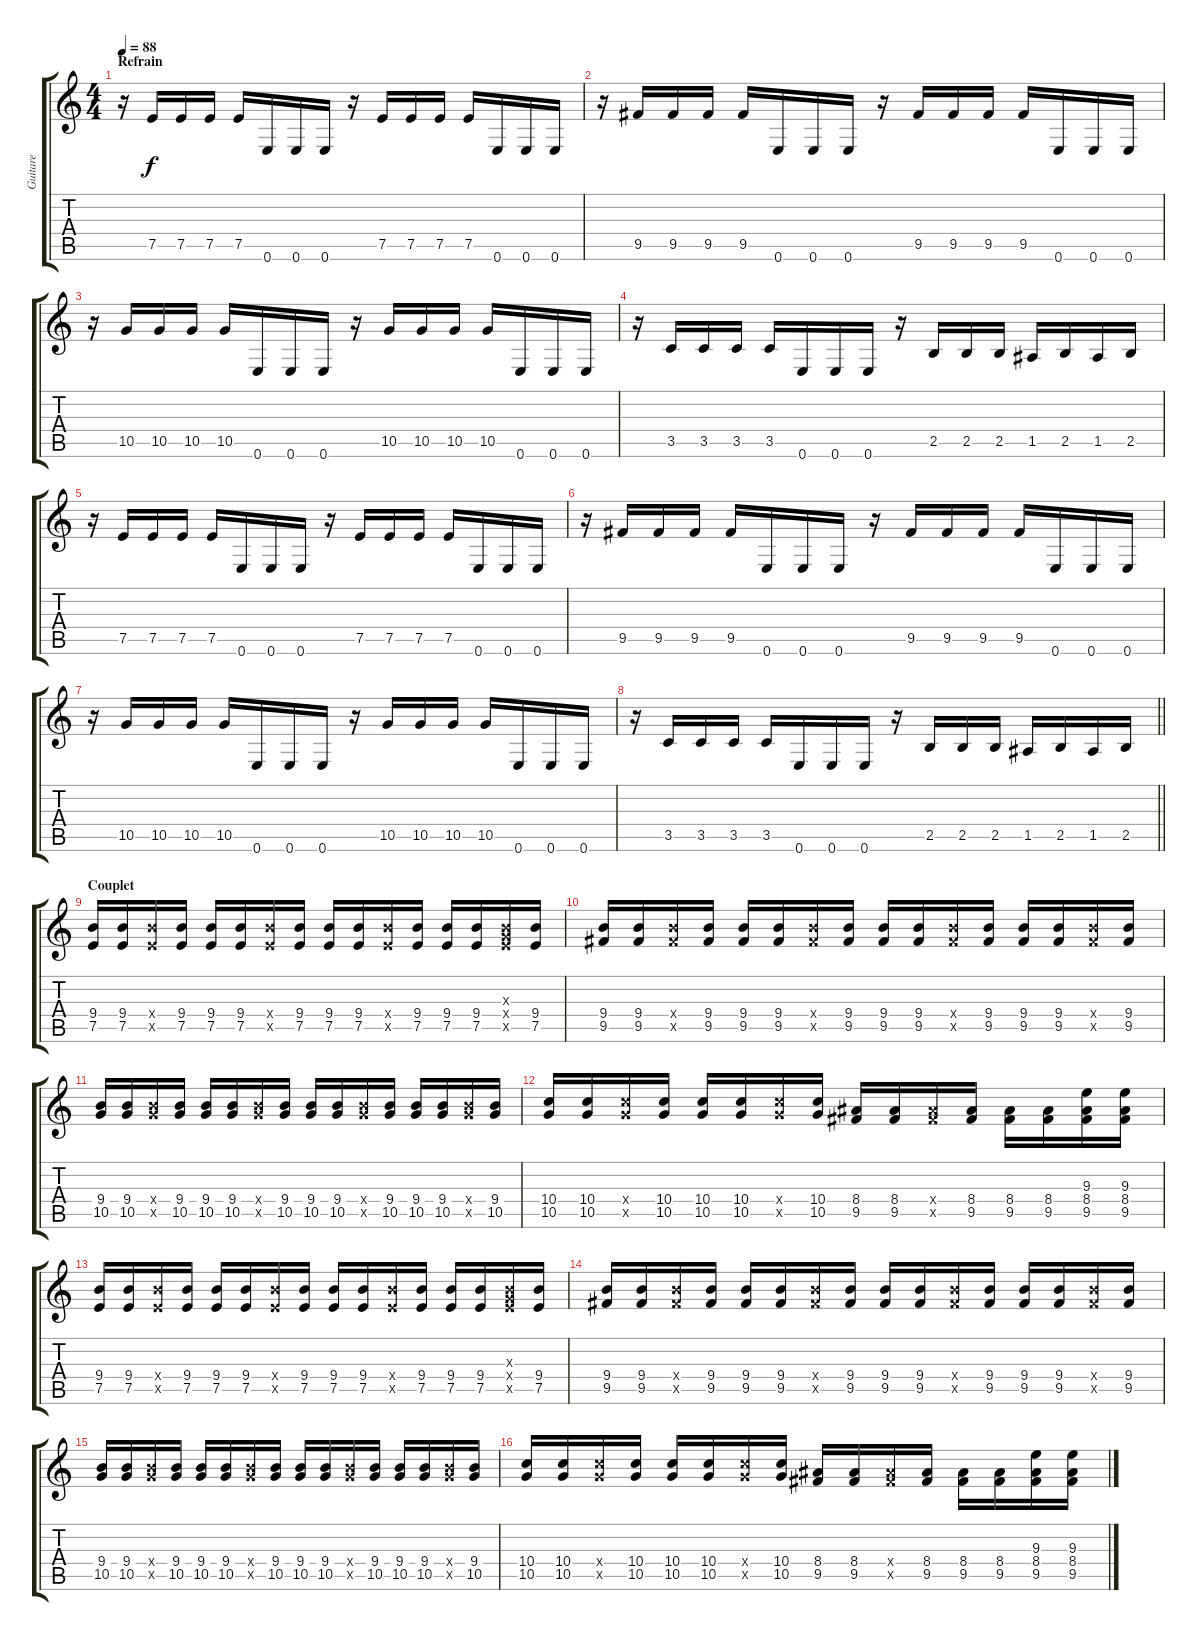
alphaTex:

\track ("Guitare" "Guitare") {instrument overdrivenguitar}
\staff {score tabs}
\tuning (E4 B3 G3 D3 A2 E2) {hide}
\ts (4 4)
\section ("" "Refrain")
\tempo 88
\clef g2
\ks c
r.16{dy f} 7.5.16 7.5.16 7.5.16 7.5.16 0.6.16 0.6.16 0.6.16 r.16 7.5.16 7.5.16 7.5.16 7.5.16 0.6.16 0.6.16 0.6.16 |
r.16 9.5.16 9.5.16 9.5.16 9.5.16 0.6.16 0.6.16 0.6.16 r.16 9.5.16 9.5.16 9.5.16 9.5.16 0.6.16 0.6.16 0.6.16 |
r.16 10.5.16 10.5.16 10.5.16 10.5.16 0.6.16 0.6.16 0.6.16 r.16 10.5.16 10.5.16 10.5.16 10.5.16 0.6.16 0.6.16 0.6.16 |
r.16 3.5.16 3.5.16 3.5.16 3.5.16 0.6.16 0.6.16 0.6.16 r.16 2.5.16 2.5.16 2.5.16 1.5.16 2.5.16 1.5.16 2.5.16 |
r.16 7.5.16 7.5.16 7.5.16 7.5.16 0.6.16 0.6.16 0.6.16 r.16 7.5.16 7.5.16 7.5.16 7.5.16 0.6.16 0.6.16 0.6.16 |
r.16 9.5.16 9.5.16 9.5.16 9.5.16 0.6.16 0.6.16 0.6.16 r.16 9.5.16 9.5.16 9.5.16 9.5.16 0.6.16 0.6.16 0.6.16 |
r.16 10.5.16 10.5.16 10.5.16 10.5.16 0.6.16 0.6.16 0.6.16 r.16 10.5.16 10.5.16 10.5.16 10.5.16 0.6.16 0.6.16 0.6.16 |
\barLineRight lightlight
r.16 3.5.16 3.5.16 3.5.16 3.5.16 0.6.16 0.6.16 0.6.16 r.16 2.5.16 2.5.16 2.5.16 1.5.16 2.5.16 1.5.16 2.5.16 |
\section ("" "Couplet")
(9.4 7.5).16{volume 16 instrument electricguitarclean} (9.4 7.5).16 (9.4{x} 7.5{x}).16 (9.4 7.5).16 (9.4 7.5).16 (9.4 7.5).16 (9.4{x} 7.5{x}).16 (9.4 7.5).16 (9.4 7.5).16 (9.4 7.5).16 (9.4{x} 7.5{x}).16 (9.4 7.5).16 (9.4 7.5).16 (9.4 7.5).16 (0.3{x} 9.4{x} 7.5{x}).16 (9.4 7.5).16 |
(9.4 9.5).16 (9.4 9.5).16 (9.4{x} 9.5{x}).16 (9.4 9.5).16 (9.4 9.5).16 (9.4 9.5).16 (9.4{x} 9.5{x}).16 (9.4 9.5).16 (9.4 9.5).16 (9.4 9.5).16 (9.4{x} 9.5{x}).16 (9.4 9.5).16 (9.4 9.5).16 (9.4 9.5).16 (9.4{x} 9.5{x}).16 (9.4 9.5).16 |
(9.4 10.5).16 (9.4 10.5).16 (9.4{x} 10.5{x}).16 (9.4 10.5).16 (9.4 10.5).16 (9.4 10.5).16 (9.4{x} 10.5{x}).16 (9.4 10.5).16 (9.4 10.5).16 (9.4 10.5).16 (9.4{x} 10.5{x}).16 (9.4 10.5).16 (9.4 10.5).16 (9.4 10.5).16 (9.4{x} 10.5{x}).16 (9.4 10.5).16 |
(10.4 10.5).16 (10.4 10.5).16 (10.4{x} 10.5{x}).16 (10.4 10.5).16 (10.4 10.5).16 (10.4 10.5).16 (10.4{x} 10.5{x}).16 (10.4 10.5).16 (8.4 9.5).16 (8.4 9.5).16 (8.4{x} 9.5{x}).16 (8.4 9.5).16 (8.4 9.5).16 (8.4 9.5).16 (9.3 8.4 9.5).16 (9.3 8.4 9.5).16 |
(9.4 7.5).16 (9.4 7.5).16 (9.4{x} 7.5{x}).16 (9.4 7.5).16 (9.4 7.5).16 (9.4 7.5).16 (9.4{x} 7.5{x}).16 (9.4 7.5).16 (9.4 7.5).16 (9.4 7.5).16 (9.4{x} 7.5{x}).16 (9.4 7.5).16 (9.4 7.5).16 (9.4 7.5).16 (0.3{x} 9.4{x} 7.5{x}).16 (9.4 7.5).16 |
(9.4 9.5).16 (9.4 9.5).16 (9.4{x} 9.5{x}).16 (9.4 9.5).16 (9.4 9.5).16 (9.4 9.5).16 (9.4{x} 9.5{x}).16 (9.4 9.5).16 (9.4 9.5).16 (9.4 9.5).16 (9.4{x} 9.5{x}).16 (9.4 9.5).16 (9.4 9.5).16 (9.4 9.5).16 (9.4{x} 9.5{x}).16 (9.4 9.5).16 |
(9.4 10.5).16 (9.4 10.5).16 (9.4{x} 10.5{x}).16 (9.4 10.5).16 (9.4 10.5).16 (9.4 10.5).16 (9.4{x} 10.5{x}).16 (9.4 10.5).16 (9.4 10.5).16 (9.4 10.5).16 (9.4{x} 10.5{x}).16 (9.4 10.5).16 (9.4 10.5).16 (9.4 10.5).16 (9.4{x} 10.5{x}).16 (9.4 10.5).16 |
(10.4 10.5).16 (10.4 10.5).16 (10.4{x} 10.5{x}).16 (10.4 10.5).16 (10.4 10.5).16 (10.4 10.5).16 (10.4{x} 10.5{x}).16 (10.4 10.5).16 (8.4 9.5).16 (8.4 9.5).16 (8.4{x} 9.5{x}).16 (8.4 9.5).16 (8.4 9.5).16 (8.4 9.5).16 (9.3 8.4 9.5).16 (9.3 8.4 9.5).16
